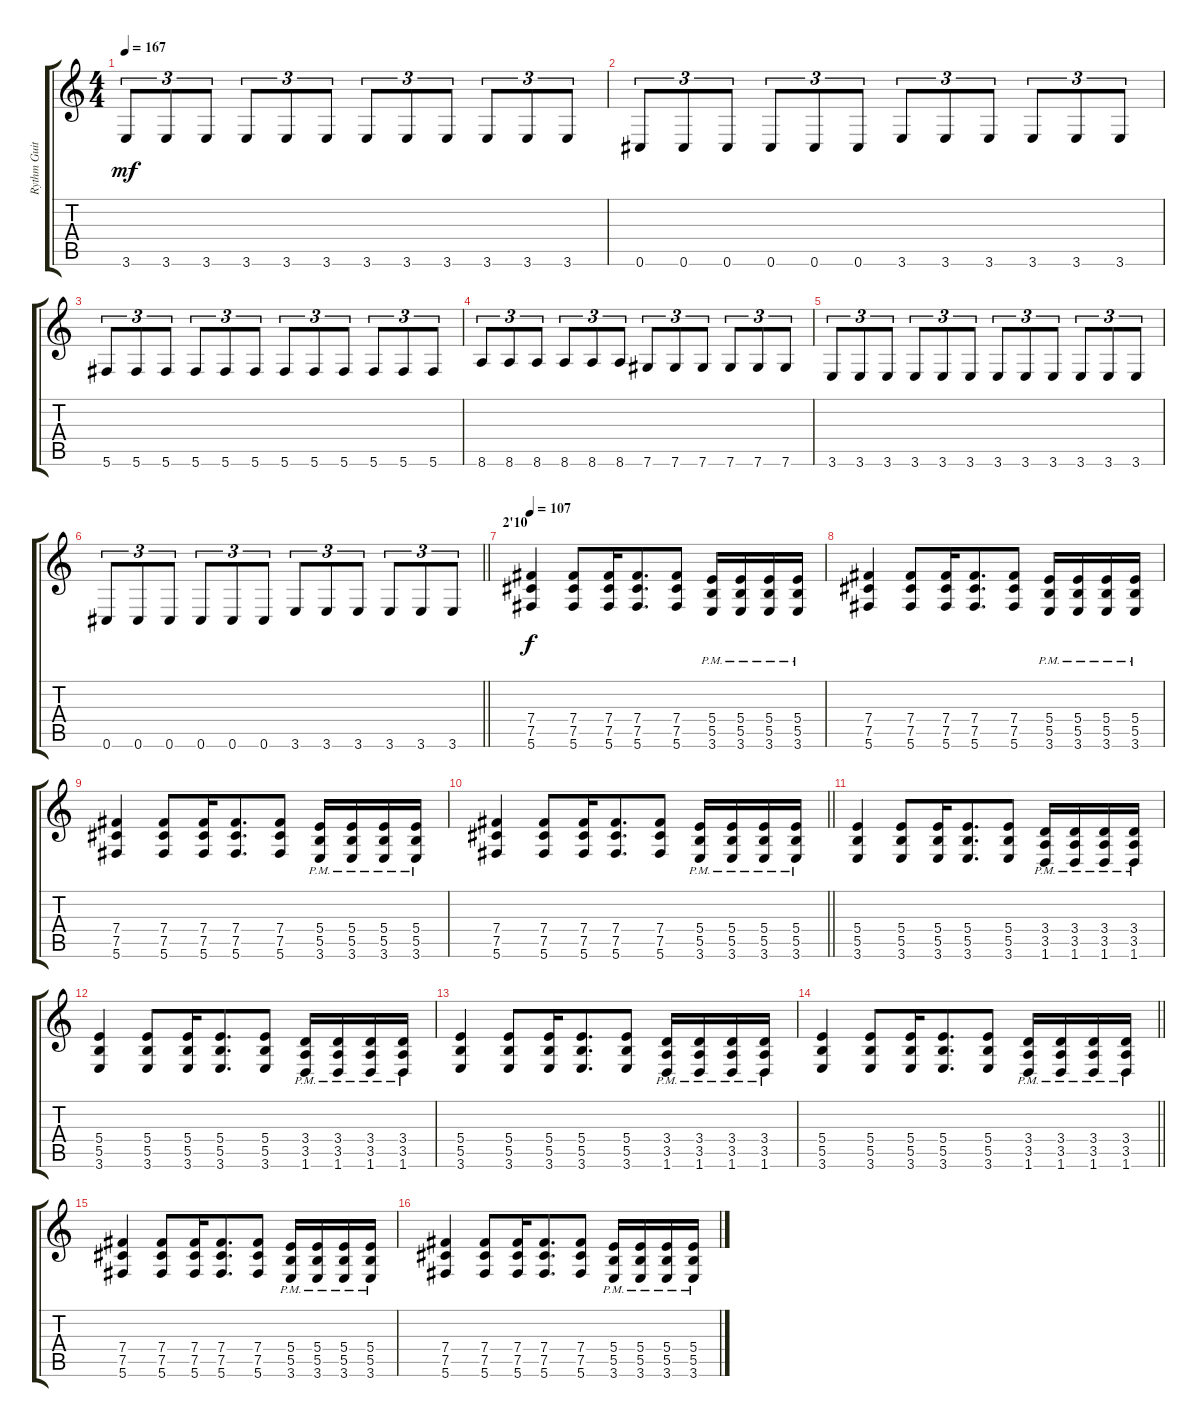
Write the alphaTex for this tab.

\track ("Rythm Guitar" "Rythm Guit") {instrument distortionguitar}
\staff {score tabs}
\tuning (Db4 Ab3 E3 B2 Gb2 Db2) {hide}
\ts (4 4)
\tempo 167
\clef g2
\ks c
3.6.8{tu (3 2) dy mf} 3.6.8{tu (3 2)} 3.6.8{tu (3 2)} 3.6.8{tu (3 2)} 3.6.8{tu (3 2)} 3.6.8{tu (3 2)} 3.6.8{tu (3 2)} 3.6.8{tu (3 2)} 3.6.8{tu (3 2)} 3.6.8{tu (3 2)} 3.6.8{tu (3 2)} 3.6.8{tu (3 2)} |
0.6.8{tu (3 2)} 0.6.8{tu (3 2)} 0.6.8{tu (3 2)} 0.6.8{tu (3 2)} 0.6.8{tu (3 2)} 0.6.8{tu (3 2)} 3.6.8{tu (3 2)} 3.6.8{tu (3 2)} 3.6.8{tu (3 2)} 3.6.8{tu (3 2)} 3.6.8{tu (3 2)} 3.6.8{tu (3 2)} |
5.6.8{tu (3 2)} 5.6.8{tu (3 2)} 5.6.8{tu (3 2)} 5.6.8{tu (3 2)} 5.6.8{tu (3 2)} 5.6.8{tu (3 2)} 5.6.8{tu (3 2)} 5.6.8{tu (3 2)} 5.6.8{tu (3 2)} 5.6.8{tu (3 2)} 5.6.8{tu (3 2)} 5.6.8{tu (3 2)} |
8.6.8{tu (3 2)} 8.6.8{tu (3 2)} 8.6.8{tu (3 2)} 8.6.8{tu (3 2)} 8.6.8{tu (3 2)} 8.6.8{tu (3 2)} 7.6.8{tu (3 2)} 7.6.8{tu (3 2)} 7.6.8{tu (3 2)} 7.6.8{tu (3 2)} 7.6.8{tu (3 2)} 7.6.8{tu (3 2)} |
3.6.8{tu (3 2)} 3.6.8{tu (3 2)} 3.6.8{tu (3 2)} 3.6.8{tu (3 2)} 3.6.8{tu (3 2)} 3.6.8{tu (3 2)} 3.6.8{tu (3 2)} 3.6.8{tu (3 2)} 3.6.8{tu (3 2)} 3.6.8{tu (3 2)} 3.6.8{tu (3 2)} 3.6.8{tu (3 2)} |
\barLineRight lightlight
0.6.8{tu (3 2)} 0.6.8{tu (3 2)} 0.6.8{tu (3 2)} 0.6.8{tu (3 2)} 0.6.8{tu (3 2)} 0.6.8{tu (3 2)} 3.6.8{tu (3 2)} 3.6.8{tu (3 2)} 3.6.8{tu (3 2)} 3.6.8{tu (3 2)} 3.6.8{tu (3 2)} 3.6.8{tu (3 2)} |
\section ("" "2'10")
\tempo 107
(7.4 7.5 5.6).4{dy f balance 10} (7.4 7.5 5.6).8 (7.4 7.5 5.6).16 (7.4 7.5 5.6).8{d beam merge} (7.4 7.5 5.6).8 (5.4{pm} 5.5{pm} 3.6{pm}).16 (5.4{pm} 5.5{pm} 3.6{pm}).16 (5.4{pm} 5.5{pm} 3.6{pm}).16 (5.4{pm} 5.5{pm} 3.6{pm}).16 |
(7.4 7.5 5.6).4 (7.4 7.5 5.6).8 (7.4 7.5 5.6).16 (7.4 7.5 5.6).8{d beam merge} (7.4 7.5 5.6).8 (5.4{pm} 5.5{pm} 3.6{pm}).16 (5.4{pm} 5.5{pm} 3.6{pm}).16 (5.4{pm} 5.5{pm} 3.6{pm}).16 (5.4{pm} 5.5{pm} 3.6{pm}).16 |
(7.4 7.5 5.6).4 (7.4 7.5 5.6).8 (7.4 7.5 5.6).16 (7.4 7.5 5.6).8{d beam merge} (7.4 7.5 5.6).8 (5.4{pm} 5.5{pm} 3.6{pm}).16 (5.4{pm} 5.5{pm} 3.6{pm}).16 (5.4{pm} 5.5{pm} 3.6{pm}).16 (5.4{pm} 5.5{pm} 3.6{pm}).16 |
\barLineRight lightlight
(7.4 7.5 5.6).4 (7.4 7.5 5.6).8 (7.4 7.5 5.6).16 (7.4 7.5 5.6).8{d beam merge} (7.4 7.5 5.6).8 (5.4{pm} 5.5{pm} 3.6{pm}).16 (5.4{pm} 5.5{pm} 3.6{pm}).16 (5.4{pm} 5.5{pm} 3.6{pm}).16 (5.4{pm} 5.5{pm} 3.6{pm}).16 |
(5.4 5.5 3.6).4 (5.4 5.5 3.6).8 (5.4 5.5 3.6).16 (5.4 5.5 3.6).8{d beam merge} (5.4 5.5 3.6).8 (3.4{pm} 3.5{pm} 1.6{pm}).16 (3.4{pm} 3.5{pm} 1.6{pm}).16 (3.4{pm} 3.5{pm} 1.6{pm}).16 (3.4{pm} 3.5{pm} 1.6{pm}).16 |
(5.4 5.5 3.6).4 (5.4 5.5 3.6).8 (5.4 5.5 3.6).16 (5.4 5.5 3.6).8{d beam merge} (5.4 5.5 3.6).8 (3.4{pm} 3.5{pm} 1.6{pm}).16 (3.4{pm} 3.5{pm} 1.6{pm}).16 (3.4{pm} 3.5{pm} 1.6{pm}).16 (3.4{pm} 3.5{pm} 1.6{pm}).16 |
(5.4 5.5 3.6).4 (5.4 5.5 3.6).8 (5.4 5.5 3.6).16 (5.4 5.5 3.6).8{d beam merge} (5.4 5.5 3.6).8 (3.4{pm} 3.5{pm} 1.6{pm}).16 (3.4{pm} 3.5{pm} 1.6{pm}).16 (3.4{pm} 3.5{pm} 1.6{pm}).16 (3.4{pm} 3.5{pm} 1.6{pm}).16 |
\barLineRight lightlight
(5.4 5.5 3.6).4 (5.4 5.5 3.6).8 (5.4 5.5 3.6).16 (5.4 5.5 3.6).8{d beam merge} (5.4 5.5 3.6).8 (3.4{pm} 3.5{pm} 1.6{pm}).16 (3.4{pm} 3.5{pm} 1.6{pm}).16 (3.4{pm} 3.5{pm} 1.6{pm}).16 (3.4{pm} 3.5{pm} 1.6{pm}).16 |
(7.4 7.5 5.6).4 (7.4 7.5 5.6).8 (7.4 7.5 5.6).16 (7.4 7.5 5.6).8{d beam merge} (7.4 7.5 5.6).8 (5.4{pm} 5.5{pm} 3.6{pm}).16 (5.4{pm} 5.5{pm} 3.6{pm}).16 (5.4{pm} 5.5{pm} 3.6{pm}).16 (5.4{pm} 5.5{pm} 3.6{pm}).16 |
(7.4 7.5 5.6).4 (7.4 7.5 5.6).8 (7.4 7.5 5.6).16 (7.4 7.5 5.6).8{d beam merge} (7.4 7.5 5.6).8 (5.4{pm} 5.5{pm} 3.6{pm}).16 (5.4{pm} 5.5{pm} 3.6{pm}).16 (5.4{pm} 5.5{pm} 3.6{pm}).16 (5.4{pm} 5.5{pm} 3.6{pm}).16
